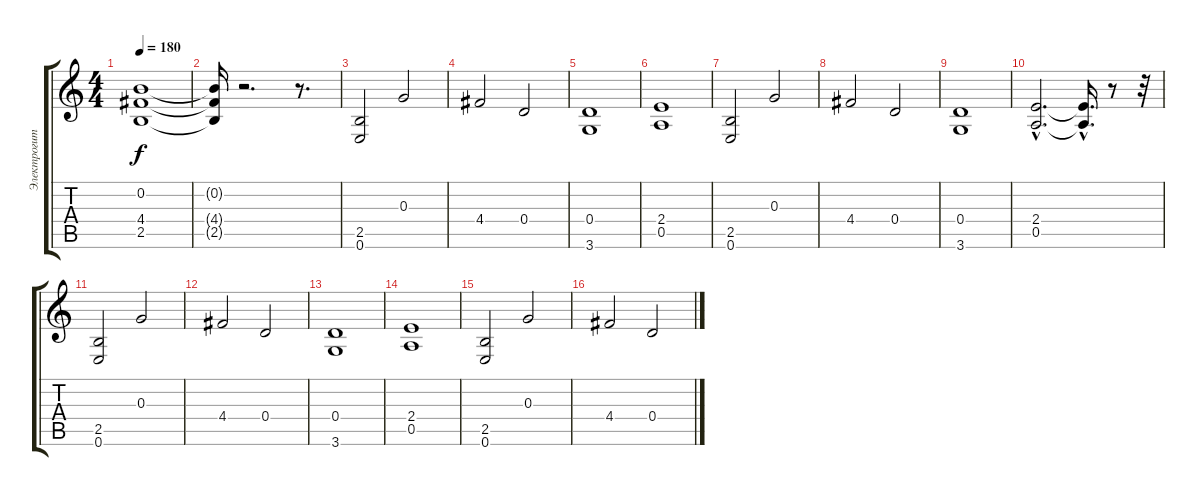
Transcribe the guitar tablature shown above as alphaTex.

\track ("Электрогитара" "Электрогит") {instrument distortionguitar}
\staff {score tabs}
\tuning (E4 B3 G3 D3 A2 E2) {hide}
\ts (4 4)
\tempo 180
\clef g2
\ks c
(0.2 4.4 2.5).1{dy f} |
(0.2{t} 4.4{t} 2.5{t}).16 r.2{d} r.8{d} |
(2.5 0.6).2 0.3.2 |
4.4.2 0.4.2 |
(0.4 3.6).1 |
(2.4 0.5).1 |
(2.5 0.6).2 0.3.2 |
4.4.2 0.4.2 |
(0.4 3.6).1 |
(2.4{hac} 0.5{hac}).2{d} (2.4{hac t} 0.5{hac t}).16{d} r.8 r.32 |
(2.5 0.6).2 0.3.2 |
4.4.2 0.4.2 |
(0.4 3.6).1 |
(2.4 0.5).1 |
(2.5 0.6).2 0.3.2 |
4.4.2 0.4.2
